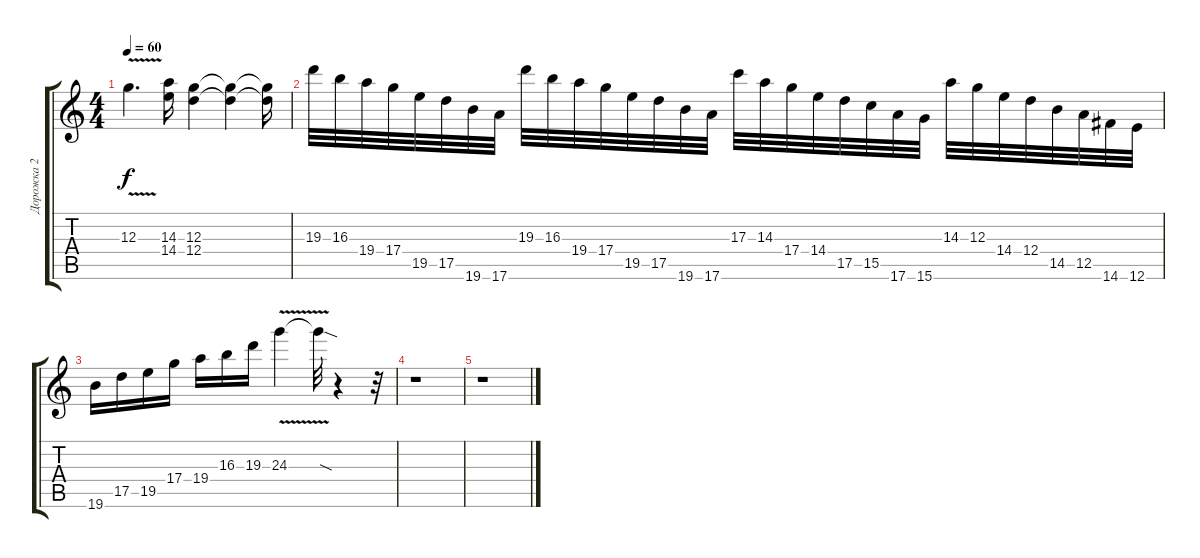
\track ("Дорожка 2" "Дорожка 2") {instrument distortionguitar}
\staff {score tabs}
\tuning (E4 B3 G3 D3 A2 E2) {hide}
\ts (4 4)
\tempo 60
\clef g2
\ks c
12.3{v}.4{d dy f} (14.3 14.4).16 (12.3 12.4).4 (12.3{t} 12.4{t}).4 (12.3{t} 12.4{t}).16 |
19.3.32 16.3.32 19.4.32 17.4.32 19.5.32 17.5.32 19.6.32 17.6.32 19.3.32 16.3.32 19.4.32 17.4.32 19.5.32 17.5.32 19.6.32 17.6.32 17.3.32 14.3.32 17.4.32 14.4.32 17.5.32 15.5.32 17.6.32 15.6.32 14.3.32 12.3.32 14.4.32 12.4.32 14.5.32 12.5.32 14.6.32 12.6.32 |
19.6.16 17.5.16 19.5.16 17.4.16 19.4.16 16.3.16 19.3.16 24.3{v}.4 24.3{sod t}.32 r.4 r.32 |
r.1 |
r.1
